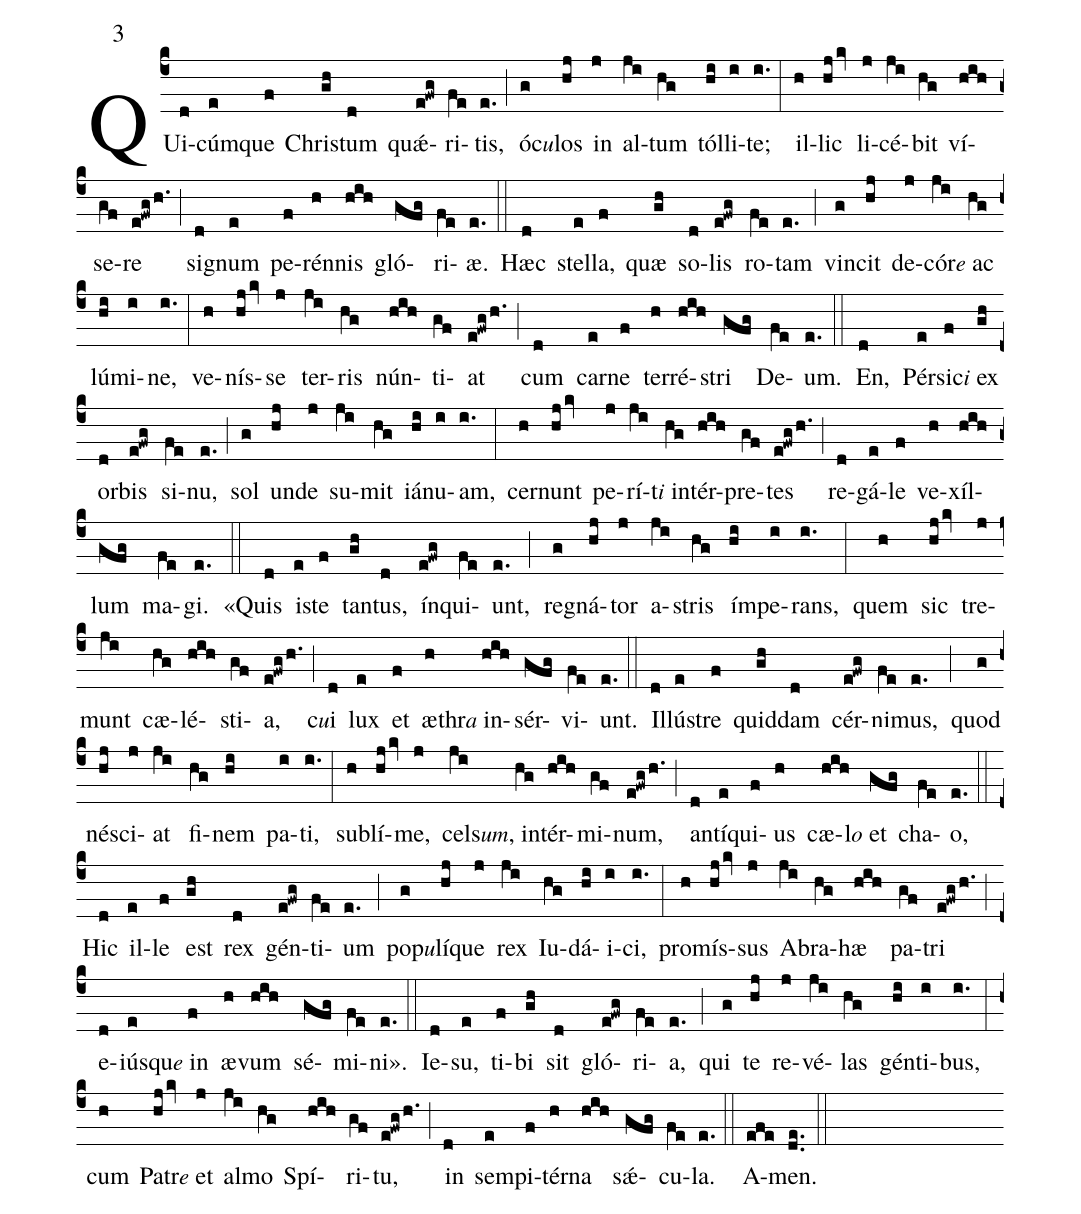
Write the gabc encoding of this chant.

mode: 3;
%%
(c4)
QUi(d)cúm(e)que(f) Chri(gh)stum(d) quǽ(e!fwg)ri(fe)tis,(e.) (;)
ó(g)c<e>u</e>l{o}s(hj) in(j) al(ji)tum(hg) tól(hi)li(i)te;(i.) (:)
il(h)lic(hj/kv) li(j)cé(ji)bit(hg) ví(hih)se(gf)re(e!fwgh.) (;)
si(d)gnum(e) pe(f)rén(h)nis(hih) gló(gfg)ri(fe)æ.(e.) (::)

Hæc(d) stel(e)la,(f) quæ(gh) so(d)lis(e!fwg) ro(fe)tam(e.) (;)
vin(g)cit(hj) de(j)có(ji)r<e>e</e> {a}c(hg) lú(hi)mi(i)ne,(i.) (:)
ve(h)nís(hj/kv)se(j) ter(ji)ris(hg) nún(hih)ti(gf)at(e!fwgh.) (;)
cum(d) car(e)ne(f) ter(h)ré(hih)stri(gfg) De(fe)um.(e.) (::)

En,(d) Pér(e)si(f)c<e>i</e> {e}x(gh) or(d)bis(e!fwg) si(fe)nu,(e.) (;)
sol(g) un(hj)de(j) su(ji)mit(hg) iá(hi)nu(i)am,(i.) (:)
cer(h)nunt(hj/kv) pe(j)rí(ji)t<e>i</e> {i}n(hg)tér(hih)pre(gf)tes(e!fwgh.) (;)
re(d)gá(e)le(f) ve(h)xíl(hih)lum(gfg) ma(fe)gi.(e.) (::)

«Quis(d) i(e)ste(f) tan(gh)tus,(d) ín(e!fwg)qui(fe)unt,(e.) (;)
re(g)gná(hj)tor(j) a(ji)stris(hg) ím(hi)pe(i)rans,(i.) (:)
quem(h) sic(hj/kv) tre(j)munt(ji) cæ(hg)lé(hih)sti(gf)a,(e!fwgh.) (;)
c<e>u</e>{i}(d) lux(e) et(f) æ(h)thr<e>a</e> {i}n(hih)sér(gfg)vi(fe)unt.(e.) (::)

Il(d)lú(e)stre(f) quid(gh)dam(d) cér(e!fwg)ni(fe)mus,(e.) (;)
quod(g) né(hj)sci(j)at(ji) fi(hg)nem(hi) pa(i)ti,(i.) (:)
su(h)blí(hj/kv)me,(j) cel(ji)s<e>um</e>, {i}n(hg)tér(hih)mi(gf)num,(e!fwgh.) (;)
an(d)tí(e)qui(f)us(h) cæ(hih)l<e>o</e> {e}t(gfg) cha(fe)o,(e.) (::)

Hic(d) il(e)le(f) est(gh) rex(d) gén(e!fwg)ti(fe)um(e.) (;)
po(g)p<e>u</e>l{í}(hj)que(j) rex(ji) Iu(hg)dá(hi)i(i)ci,(i.) (:)
pro(h)mís(hj/kv)sus(j) A(ji)bra(hg)hæ(hih) pa(gf)tri(e!fwgh.) (;)
e(d)iús(e)qu<e>e</e> {i}n(f) æ(h)vum(hih) sé(gfg)mi(fe)ni».(e.) (::)

Ie(d)su,(e) ti(f)bi(gh) sit(d) gló(e!fwg)ri(fe)a,(e.) (;)
qui(g) te(hj) re(j)vé(ji)las(hg) gén(hi)ti(i)bus,(i.) (:)
cum(h) Pa(hj/kv)tr<e>e</e> {e}t(j) al(ji)mo(hg) Spí(hih)ri(gf)tu,(e!fwgh.) (;)
in(d) sem(e)pi(f)tér(h)na(hih) sǽ(gfg)cu(fe)la.(e.) (::)

A(efe)men.(de..) (::)
